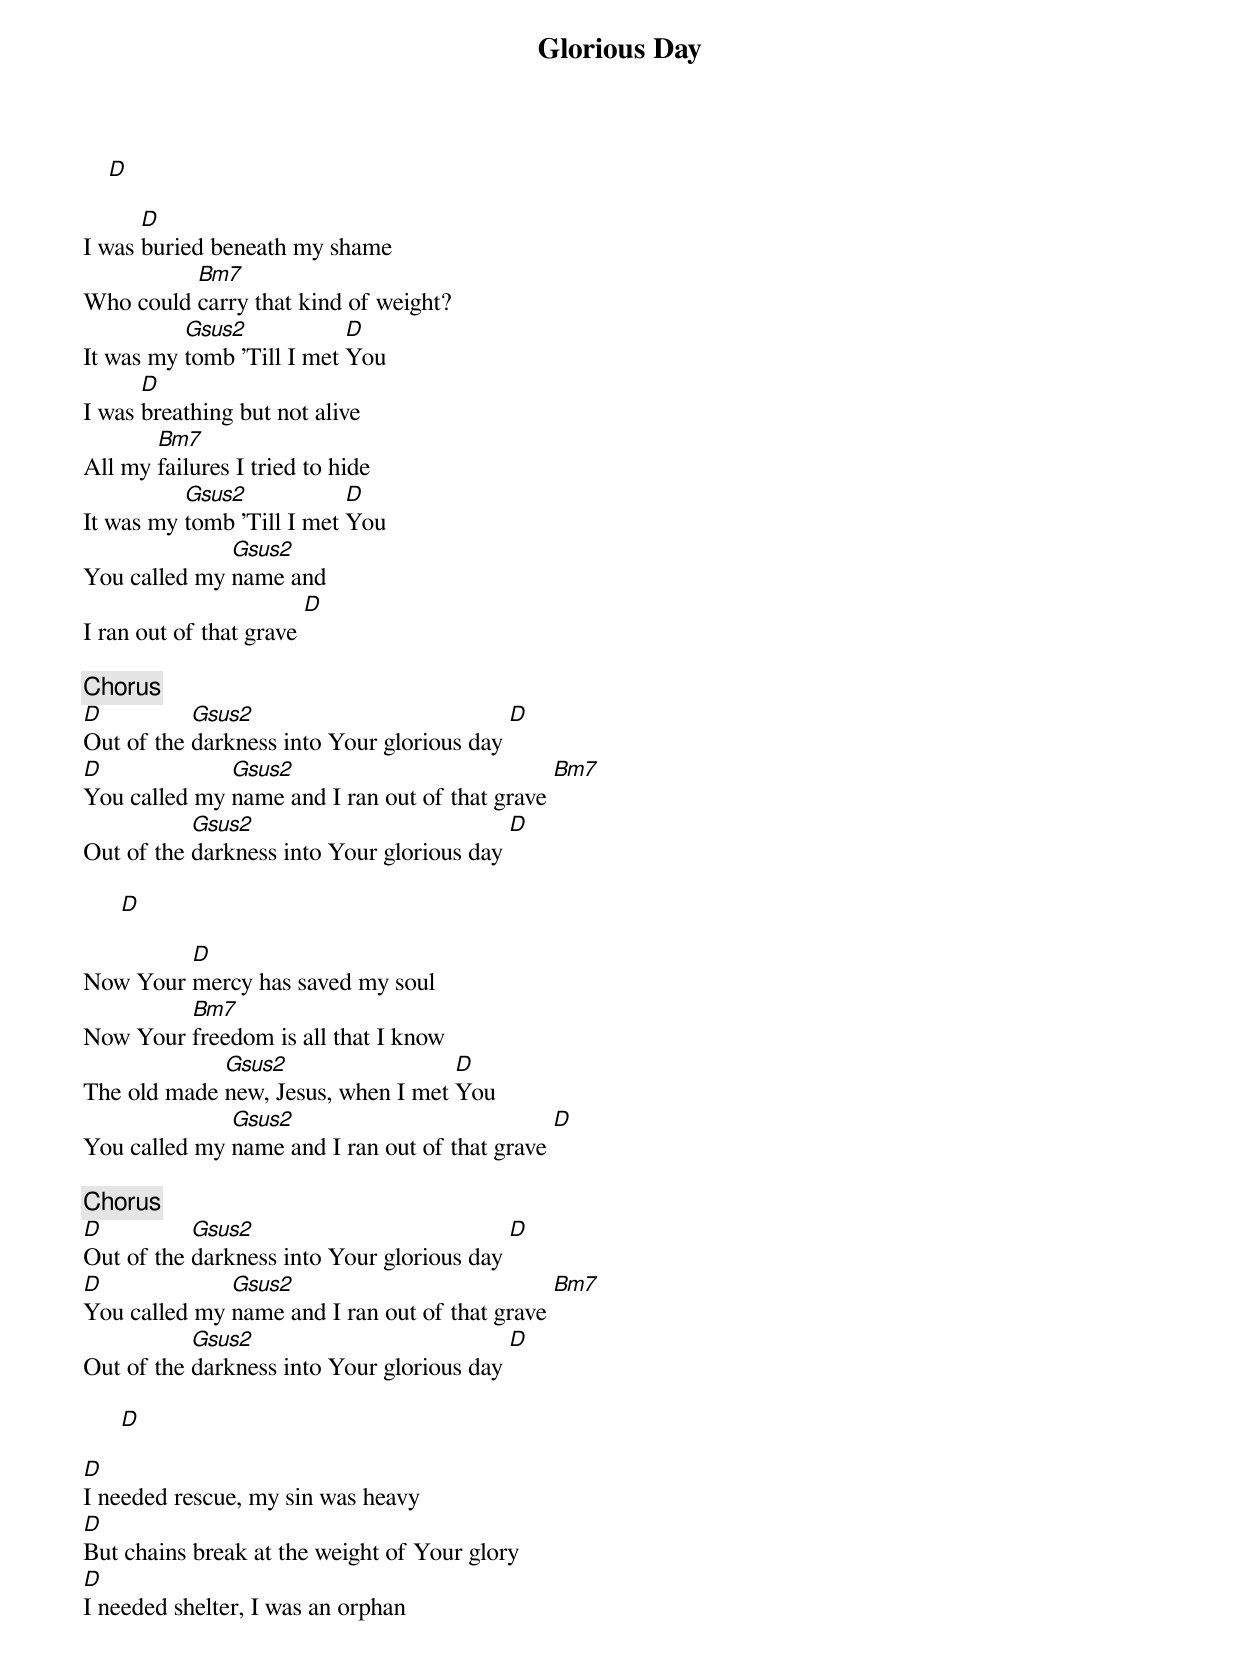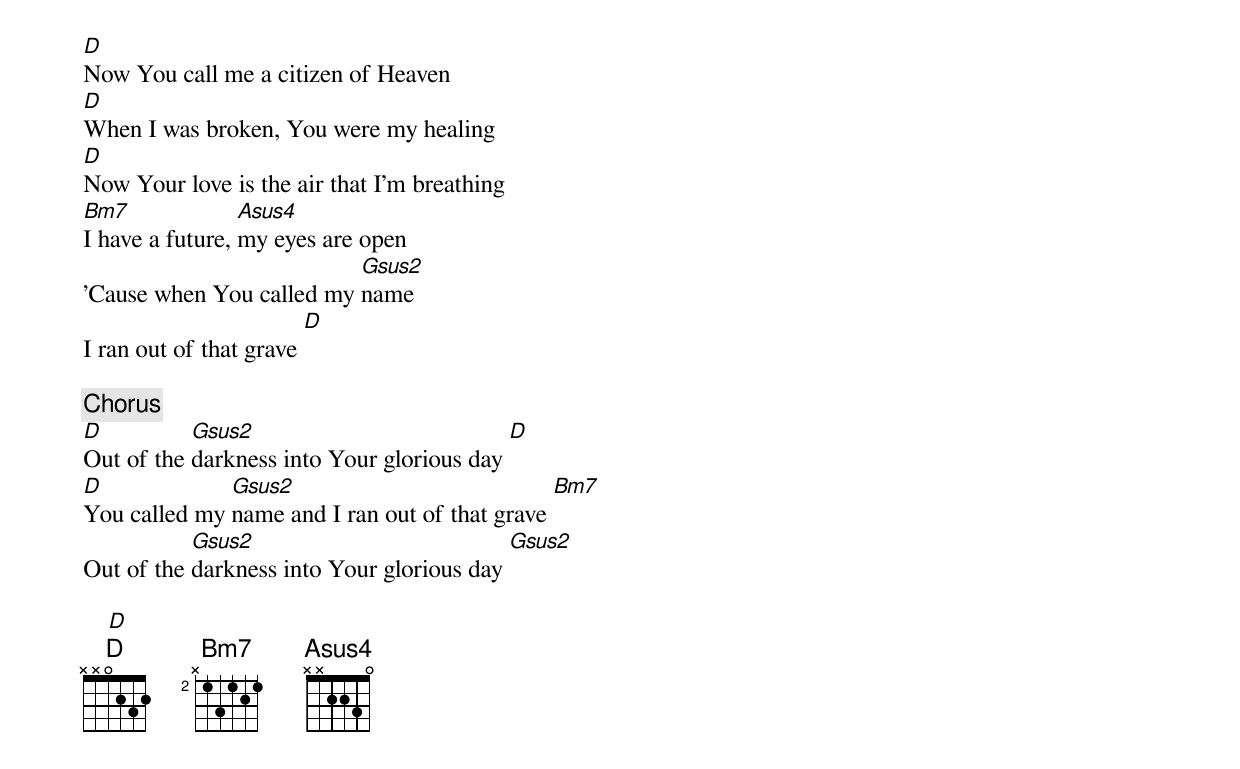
{Title: Glorious Day}
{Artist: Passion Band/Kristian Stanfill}

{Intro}
    [D]

{Verse 1}
I was [D]buried beneath my shame
Who could [Bm7]carry that kind of weight?
It was my [Gsus2]tomb 'Till I met [D]You
I was [D]breathing but not alive
All my [Bm7]failures I tried to hide
It was my [Gsus2]tomb 'Till I met [D]You
You called my [Gsus2]name and
I ran out of that grave [D]

{Chorus 1}
[D]Out of the [Gsus2]darkness into Your glorious day [D]
[D]You called my [Gsus2]name and I ran out of that grave [Bm7]
Out of the [Gsus2]darkness into Your glorious day [D]

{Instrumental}
      [D]

{Verse 2}
Now Your [D]mercy has saved my soul
Now Your [Bm7]freedom is all that I know
The old made [Gsus2]new, Jesus, when I met [D]You
You called my [Gsus2]name and I ran out of that grave [D]

{Chorus 1}
[D]Out of the [Gsus2]darkness into Your glorious day [D]
[D]You called my [Gsus2]name and I ran out of that grave [Bm7]
Out of the [Gsus2]darkness into Your glorious day [D]

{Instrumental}
      [D]

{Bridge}
[D]I needed rescue, my sin was heavy
[D]But chains break at the weight of Your glory
[D]I needed shelter, I was an orphan
[D]Now You call me a citizen of Heaven
[D]When I was broken, You were my healing
[D]Now Your love is the air that I'm breathing
[Bm7]I have a future, [Asus4]my eyes are open
'Cause when You called my [Gsus2]name
I ran out of that grave [D]

{Chorus 2}
[D]Out of the [Gsus2]darkness into Your glorious day [D]
[D]You called my [Gsus2]name and I ran out of that grave [Bm7]
Out of the [Gsus2]darkness into Your glorious day [Gsus2]

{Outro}
    [D]
